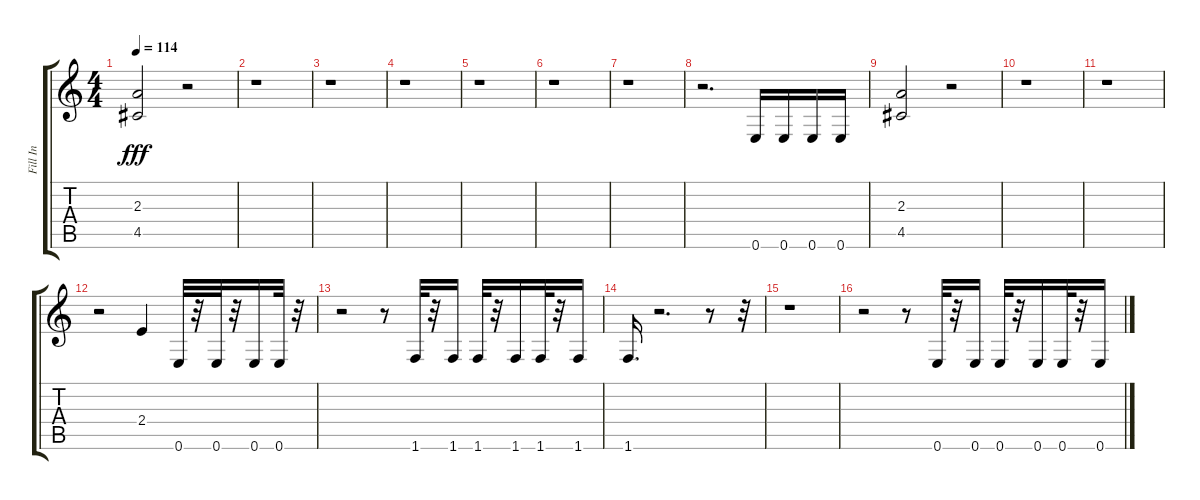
\track ("Fill In" "Fill In") {instrument acousticguitarnylon}
\staff {score tabs}
\tuning (E4 B3 G3 D3 A2 E2) {hide}
\ts (4 4)
\tempo 114
\clef g2
\ks c
(2.3 4.5).2{dy fff} r.2 |
r.1 |
r.1 |
r.1 |
r.1 |
r.1 |
r.1 |
r.2{d} 0.6.16 0.6.16 0.6.16 0.6.16 |
(2.3 4.5).2 r.2 |
r.1 |
r.1 |
r.2 2.4.4 0.6.32 r.32 0.6.32 r.32 0.6.16 0.6.32 r.32 |
r.2 r.8 1.6.32 r.32 1.6.16 1.6.32 r.32 1.6.16 1.6.32 r.32 1.6.16 |
1.6.16{d} r.2{d} r.8 r.32 |
r.1 |
r.2 r.8 0.6.32 r.32 0.6.16 0.6.32 r.32 0.6.16 0.6.32 r.32 0.6.16
